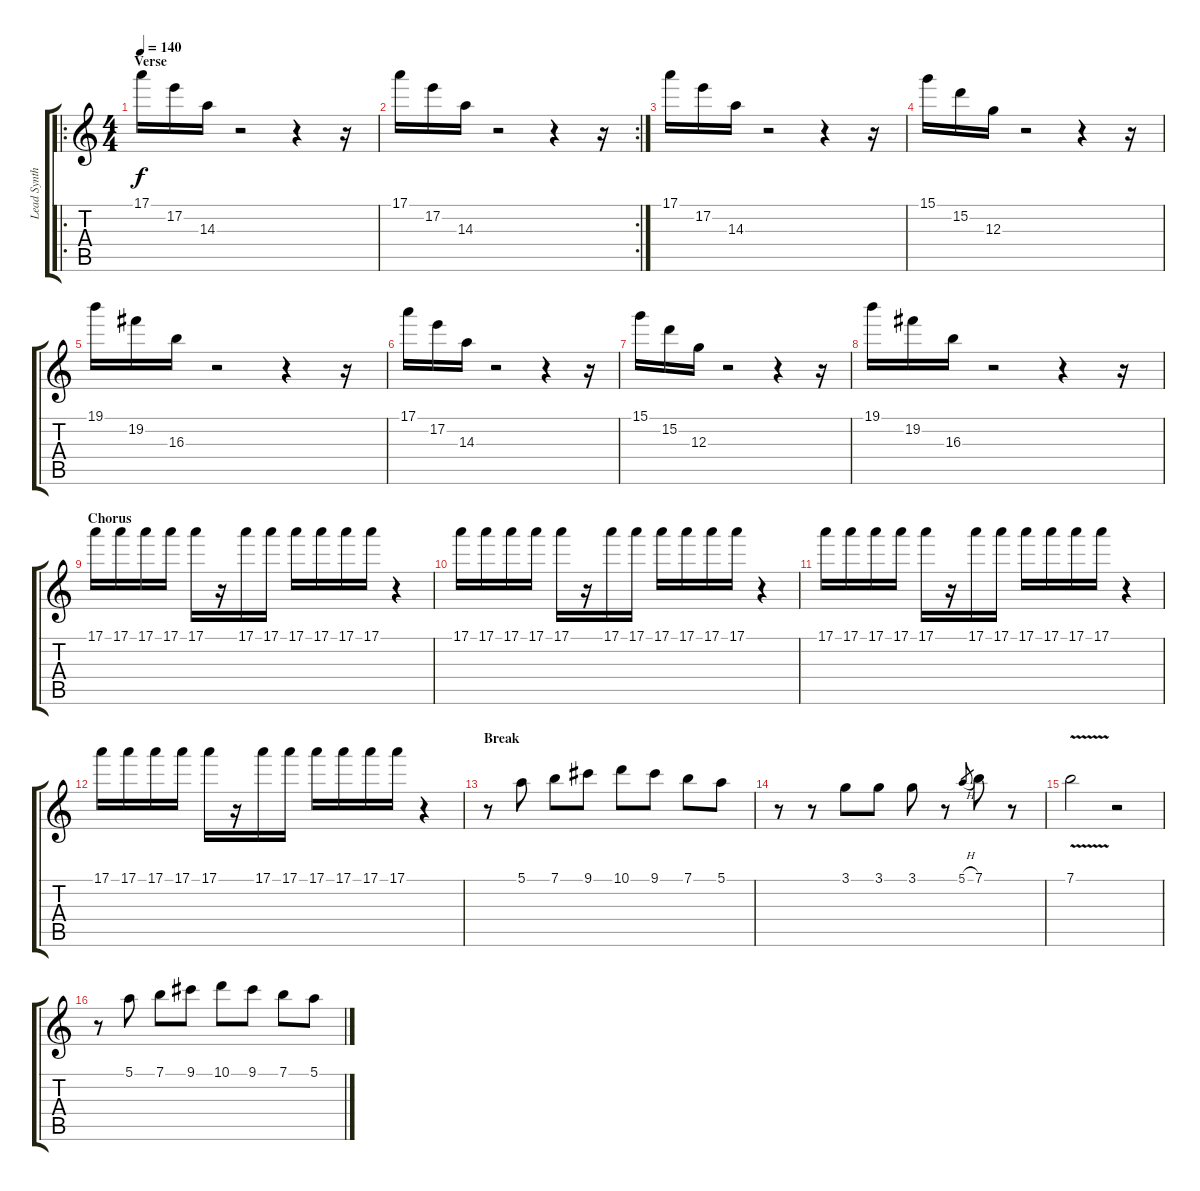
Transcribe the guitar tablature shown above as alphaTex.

\track ("Lead Synth" "Lead Synth") {instrument overdrivenguitar}
\staff {score tabs}
\tuning (E4 B3 G3 D3 A2 E2) {hide}
\ro
\ts (4 4)
\section ("" "Verse ")
\tempo 140
\clef g2
\ks c
17.1.16{dy f} 17.2.16 14.3.16 r.2 r.4 r.16 |
\rc 2
17.1.16 17.2.16 14.3.16 r.2 r.4 r.16 |
17.1.16 17.2.16 14.3.16 r.2 r.4 r.16 |
15.1.16 15.2.16 12.3.16 r.2 r.4 r.16 |
19.1.16 19.2.16 16.3.16 r.2 r.4 r.16 |
17.1.16 17.2.16 14.3.16 r.2 r.4 r.16 |
15.1.16 15.2.16 12.3.16 r.2 r.4 r.16 |
19.1.16 19.2.16 16.3.16 r.2 r.4 r.16 |
\section ("" "Chorus")
17.1.16 17.1.16 17.1.16 17.1.16 17.1.16 r.16 17.1.16 17.1.16 17.1.16 17.1.16 17.1.16 17.1.16 r.4 |
17.1.16 17.1.16 17.1.16 17.1.16 17.1.16 r.16 17.1.16 17.1.16 17.1.16 17.1.16 17.1.16 17.1.16 r.4 |
17.1.16 17.1.16 17.1.16 17.1.16 17.1.16 r.16 17.1.16 17.1.16 17.1.16 17.1.16 17.1.16 17.1.16 r.4 |
17.1.16 17.1.16 17.1.16 17.1.16 17.1.16 r.16 17.1.16 17.1.16 17.1.16 17.1.16 17.1.16 17.1.16 r.4 |
\section ("" "Break")
r.8 5.1.8 7.1.8 9.1.8 10.1.8 9.1.8 7.1.8 5.1.8 |
r.8 r.8 3.1.8 3.1.8 3.1.8 r.8 5.1{h}.8{gr} 7.1.8 r.8 |
7.1{v}.2 r.2 |
r.8 5.1.8 7.1.8 9.1.8 10.1.8 9.1.8 7.1.8 5.1.8
